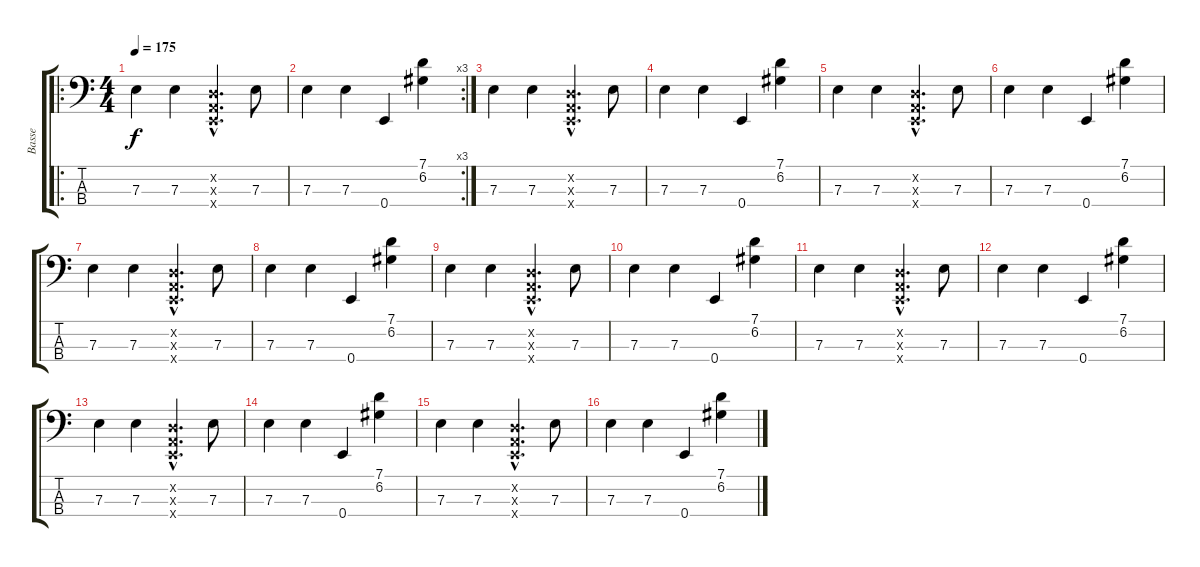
\track ("Basse" "Basse") {instrument electricbasspick}
\staff {score tabs}
\tuning (G2 D2 A1 E1) {hide}
\ro
\ts (4 4)
\tempo 175
\clef f4
\ks c
7.3.4{dy f instrument electricbasspick} 7.3.4 (0.2{hac x} 0.3{hac x} 0.4{hac x}).4{d} 7.3.8 |
\rc 3
7.3.4 7.3.4 0.4.4 (7.1 6.2).4 |
7.3.4 7.3.4 (0.2{hac x} 0.3{hac x} 0.4{hac x}).4{d} 7.3.8 |
7.3.4 7.3.4 0.4.4 (7.1 6.2).4 |
7.3.4 7.3.4 (0.2{hac x} 0.3{hac x} 0.4{hac x}).4{d} 7.3.8 |
7.3.4 7.3.4 0.4.4 (7.1 6.2).4 |
7.3.4 7.3.4 (0.2{hac x} 0.3{hac x} 0.4{hac x}).4{d} 7.3.8 |
7.3.4 7.3.4 0.4.4 (7.1 6.2).4 |
7.3.4 7.3.4 (0.2{hac x} 0.3{hac x} 0.4{hac x}).4{d} 7.3.8 |
7.3.4 7.3.4 0.4.4 (7.1 6.2).4 |
7.3.4 7.3.4 (0.2{hac x} 0.3{hac x} 0.4{hac x}).4{d} 7.3.8 |
7.3.4 7.3.4 0.4.4 (7.1 6.2).4 |
7.3.4 7.3.4 (0.2{hac x} 0.3{hac x} 0.4{hac x}).4{d} 7.3.8 |
7.3.4 7.3.4 0.4.4 (7.1 6.2).4 |
7.3.4 7.3.4 (0.2{hac x} 0.3{hac x} 0.4{hac x}).4{d} 7.3.8 |
7.3.4 7.3.4 0.4.4 (7.1 6.2).4
